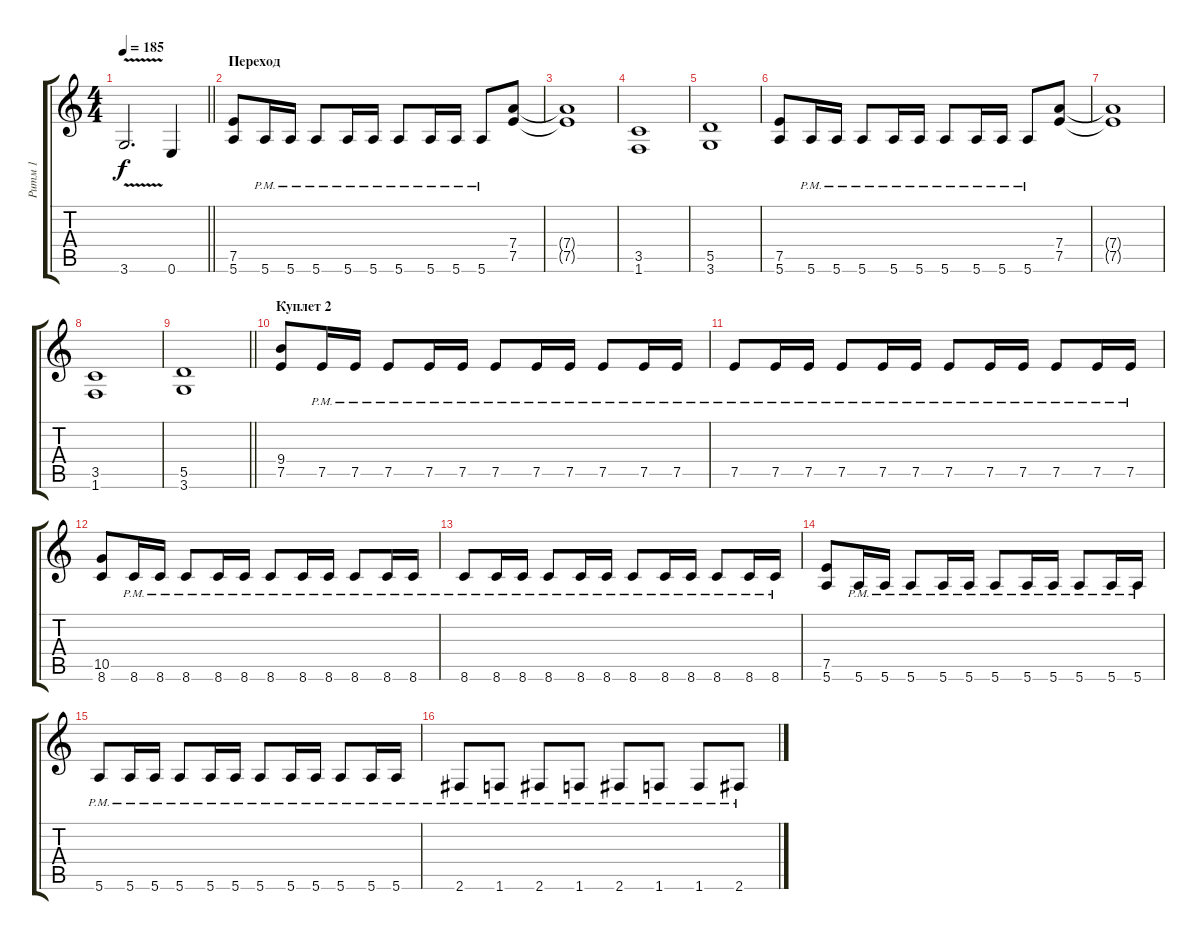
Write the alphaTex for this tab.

\track ("Ритм 1" "Ритм 1") {instrument distortionguitar}
\staff {score tabs}
\tuning (E4 B3 G3 D3 A2 E2) {hide}
\ts (4 4)
\tempo 185
\clef g2
\barLineRight lightlight
\ks c
3.6{v}.2{d dy f} 0.6.4 |
\section ("" "Переход")
(7.5 5.6).8 5.6{pm}.16 5.6{pm}.16 5.6{pm}.8 5.6{pm}.16 5.6{pm}.16 5.6{pm}.8 5.6{pm}.16 5.6{pm}.16 5.6{pm}.8 (7.4 7.5).8 |
(7.4{t} 7.5{t}).1 |
(3.5 1.6).1 |
(5.5 3.6).1 |
(7.5 5.6).8 5.6{pm}.16 5.6{pm}.16 5.6{pm}.8 5.6{pm}.16 5.6{pm}.16 5.6{pm}.8 5.6{pm}.16 5.6{pm}.16 5.6{pm}.8 (7.4 7.5).8 |
(7.4{t} 7.5{t}).1 |
(3.5 1.6).1 |
\barLineRight lightlight
(5.5 3.6).1 |
\section ("" "Куплет 2")
(9.4 7.5).8 7.5{pm}.16 7.5{pm}.16 7.5{pm}.8 7.5{pm}.16 7.5{pm}.16 7.5{pm}.8 7.5{pm}.16 7.5{pm}.16 7.5{pm}.8 7.5{pm}.16 7.5{pm}.16 |
7.5{pm}.8 7.5{pm}.16 7.5{pm}.16 7.5{pm}.8 7.5{pm}.16 7.5{pm}.16 7.5{pm}.8 7.5{pm}.16 7.5{pm}.16 7.5{pm}.8 7.5{pm}.16 7.5{pm}.16 |
(10.5 8.6).8 8.6{pm}.16 8.6{pm}.16 8.6{pm}.8 8.6{pm}.16 8.6{pm}.16 8.6{pm}.8 8.6{pm}.16 8.6{pm}.16 8.6{pm}.8 8.6{pm}.16 8.6{pm}.16 |
8.6{pm}.8 8.6{pm}.16 8.6{pm}.16 8.6{pm}.8 8.6{pm}.16 8.6{pm}.16 8.6{pm}.8 8.6{pm}.16 8.6{pm}.16 8.6{pm}.8 8.6{pm}.16 8.6{pm}.16 |
(7.5 5.6).8 5.6{pm}.16 5.6{pm}.16 5.6{pm}.8 5.6{pm}.16 5.6{pm}.16 5.6{pm}.8 5.6{pm}.16 5.6{pm}.16 5.6{pm}.8 5.6{pm}.16 5.6{pm}.16 |
5.6{pm}.8 5.6{pm}.16 5.6{pm}.16 5.6{pm}.8 5.6{pm}.16 5.6{pm}.16 5.6{pm}.8 5.6{pm}.16 5.6{pm}.16 5.6{pm}.8 5.6{pm}.16 5.6{pm}.16 |
2.6{pm}.8 1.6{pm}.8 2.6{pm}.8 1.6{pm}.8 2.6{pm}.8 1.6{pm}.8 1.6{pm}.8 2.6{pm}.8
